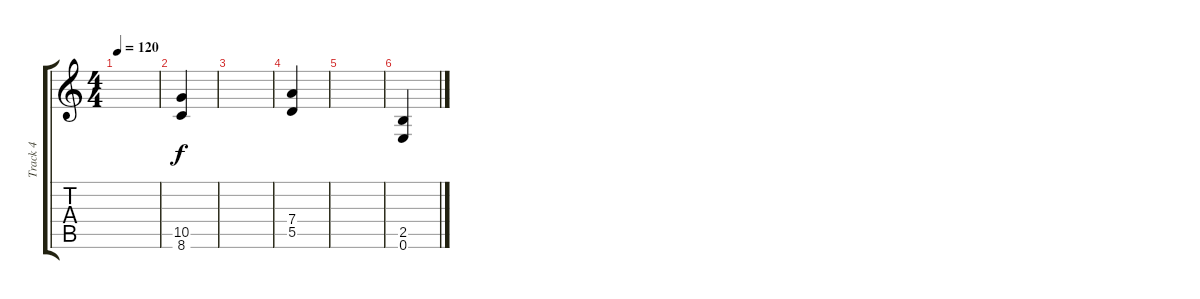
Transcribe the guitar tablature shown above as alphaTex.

\track ("Track 4" "Track 4") {instrument distortionguitar}
\staff {score tabs}
\tuning (E4 B3 G3 D3 A2 E2) {hide}
\ts (4 4)
\tempo 120
\clef g2
\ks c
|
(10.5 8.6).4 |
|
(7.4 5.5).4 |
|
(2.5 0.6).4
